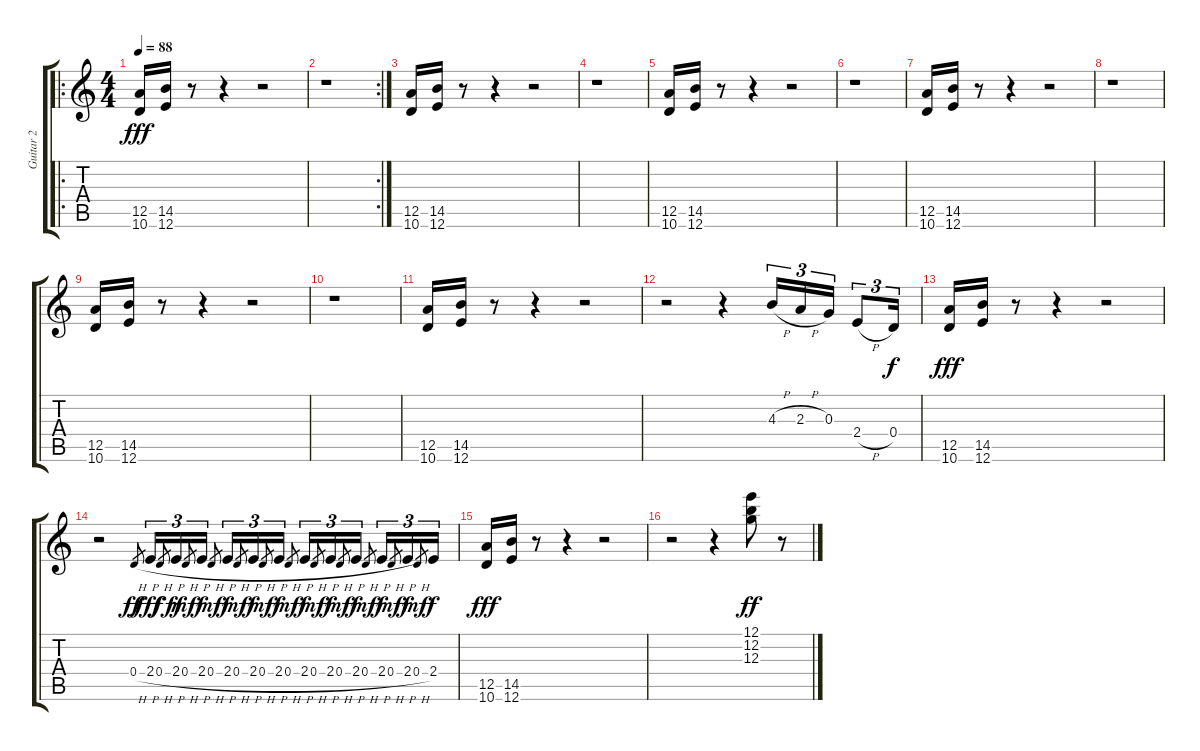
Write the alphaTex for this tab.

\track ("Guitar 2" "Guitar 2") {instrument overdrivenguitar}
\staff {score tabs}
\tuning (E4 B3 G3 D3 A2 E2) {hide}
\ro
\ts (4 4)
\tempo 88
\clef g2
\ks c
(12.5 10.6).16{dy fff} (14.5 12.6).16 r.8 r.4 r.2 |
\rc 2
r.1 |
(12.5 10.6).16 (14.5 12.6).16 r.8 r.4 r.2 |
r.1 |
(12.5 10.6).16 (14.5 12.6).16 r.8 r.4 r.2 |
r.1 |
(12.5 10.6).16 (14.5 12.6).16 r.8 r.4 r.2 |
r.1 |
(12.5 10.6).16 (14.5 12.6).16 r.8 r.4 r.2 |
r.1 |
(12.5 10.6).16 (14.5 12.6).16 r.8 r.4 r.2 |
r.2 r.4 4.3{h}.16{tu (3 2)} 2.3{h}.16{tu (3 2)} 0.3.16{tu (3 2)} 2.4{h}.8{tu (3 2)} 0.4.16{tu (3 2) dy f} |
(12.5 10.6).16{dy fff} (14.5 12.6).16 r.8 r.4 r.2 |
r.2 0.4{h}.8{gr dy ff} 2.4{h}.16{tu (3 2) dy fff} 0.4{h}.8{gr dy f} 2.4{h}.16{tu (3 2) dy ff} 0.4{h}.8{gr dy mf} 2.4{h}.16{tu (3 2) dy f} 0.4{h}.8{gr dy mf} 2.4{h}.16{tu (3 2) dy f} 0.4{h}.8{gr dy mf} 2.4{h}.16{tu (3 2) dy f} 0.4{h}.8{gr dy mf} 2.4{h}.16{tu (3 2) dy f} 0.4{h}.8{gr dy mf} 2.4{h}.16{tu (3 2) dy f} 0.4{h}.8{gr dy mf} 2.4{h}.16{tu (3 2) dy f} 0.4{h}.8{gr dy mf} 2.4{h}.16{tu (3 2) dy f} 0.4{h}.8{gr dy mf} 2.4{h}.16{tu (3 2) dy f} 0.4{h}.8{gr dy mf} 2.4{h}.16{tu (3 2) dy f} 0.4{h}.8{gr dy mf} 2.4.16{tu (3 2) dy f} |
(12.5 10.6).16{dy fff} (14.5 12.6).16 r.8 r.4 r.2 |
r.2 r.4 (12.1 12.2 12.3).8{dy ff} r.8
